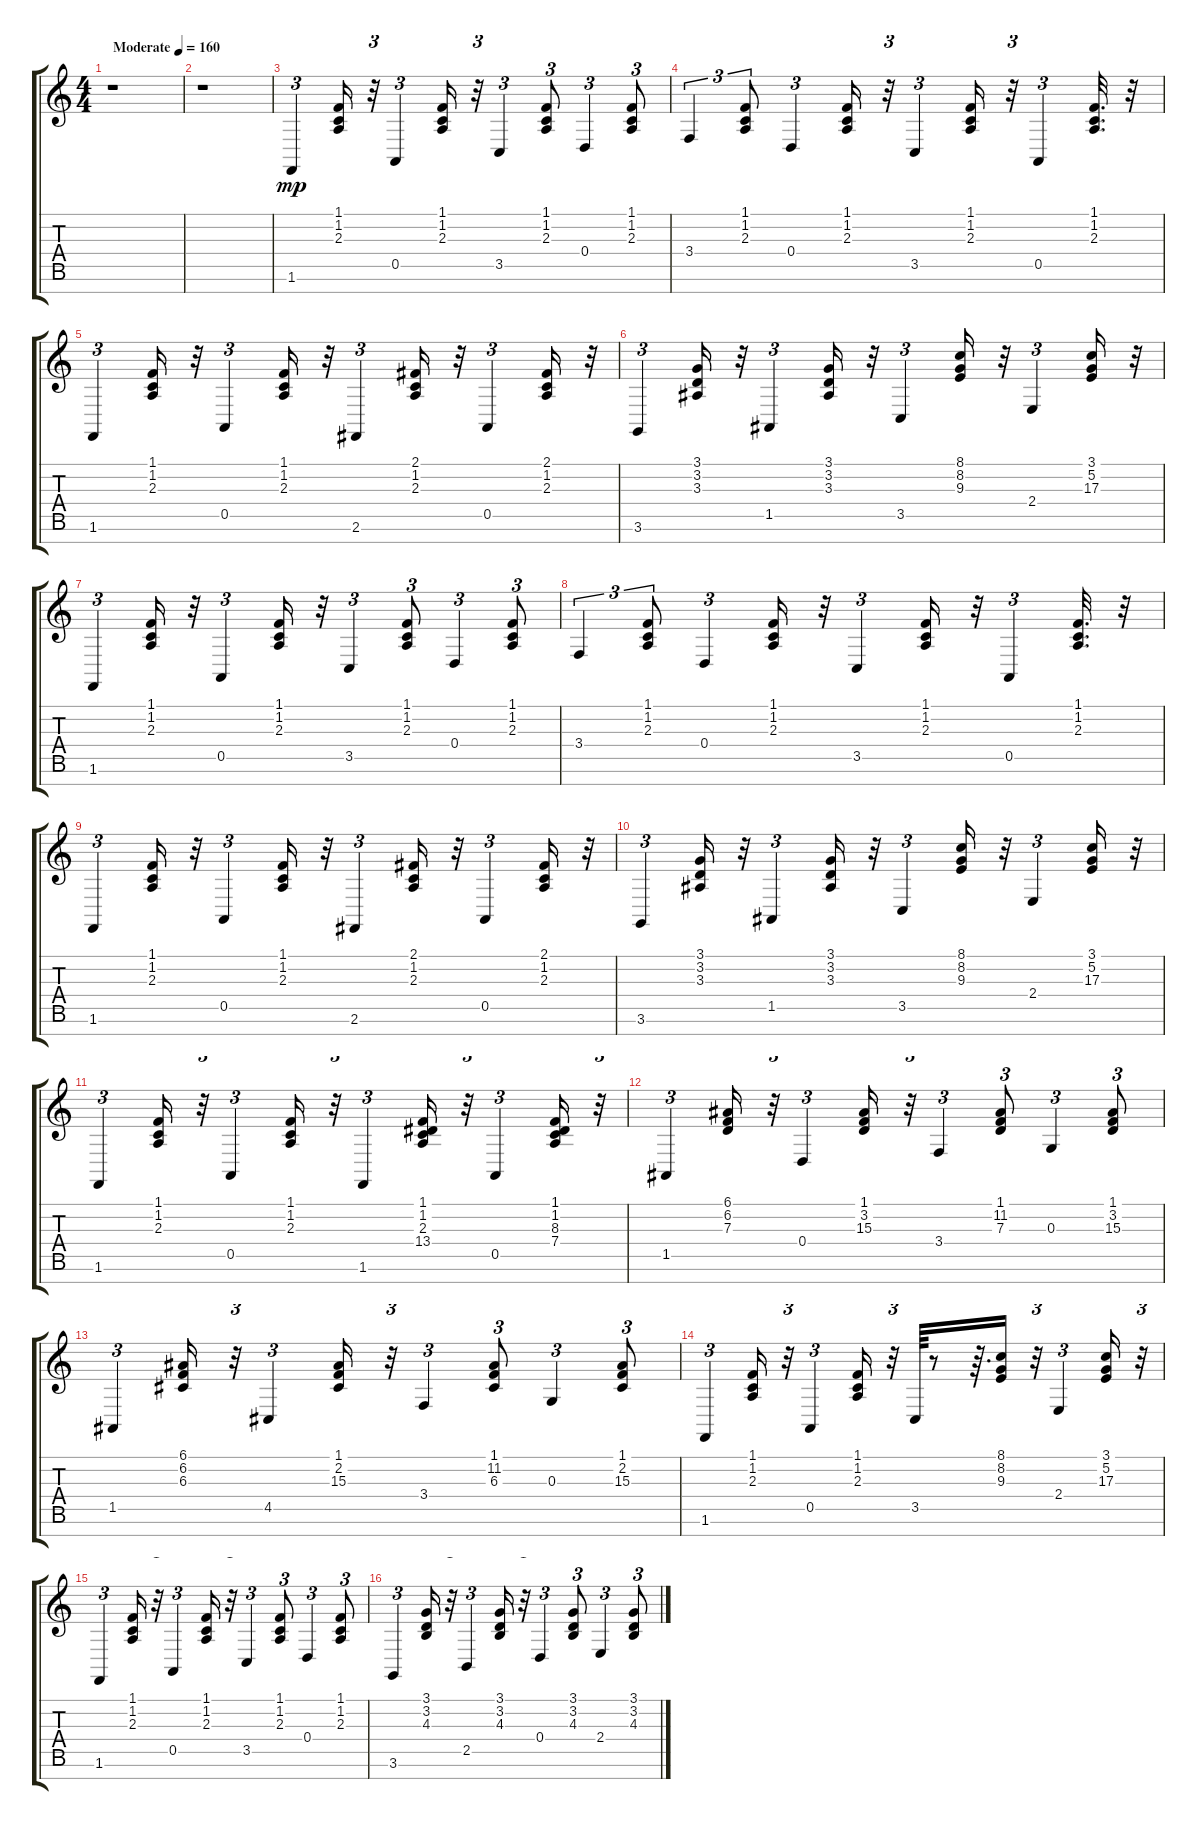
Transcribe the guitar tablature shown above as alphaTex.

\track "" {instrument electricgrandpiano}
\staff {score tabs}
\tuning (E4 B3 G3 D3 A2 E2 B1) {hide}
\ts (4 4)
\tempo (160 "Moderate")
\clef g2
\ks c
r.1{dy mp instrument electricgrandpiano} |
r.1 |
1.6.4{tu (3 2)} (1.1 1.2 2.3).16 r.32{tu (3 2)} 0.5.4{tu (3 2)} (1.1 1.2 2.3).16 r.32{tu (3 2)} 3.5.4{tu (3 2)} (1.1 1.2 2.3).8{tu (3 2)} 0.4.4{tu (3 2)} (1.1 1.2 2.3).8{tu (3 2)} |
3.4.4{tu (3 2)} (1.1 1.2 2.3).8{tu (3 2)} 0.4.4{tu (3 2)} (1.1 1.2 2.3).16 r.32{tu (3 2)} 3.5.4{tu (3 2)} (1.1 1.2 2.3).16 r.32{tu (3 2)} 0.5.4{tu (3 2)} (1.1 1.2 2.3).32{d} r.32 |
1.6.4{tu (3 2)} (1.1 1.2 2.3).16 r.32{tu (3 2)} 0.5.4{tu (3 2)} (1.1 1.2 2.3).16 r.32{tu (3 2)} 2.6.4{tu (3 2)} (2.1 1.2 2.3).16 r.32{tu (3 2)} 0.5.4{tu (3 2)} (2.1 1.2 2.3).16 r.32{tu (3 2)} |
3.6.4{tu (3 2)} (3.1 3.2 3.3).16 r.32{tu (3 2)} 1.5.4{tu (3 2)} (3.1 3.2 3.3).16 r.32{tu (3 2)} 3.5.4{tu (3 2)} (8.1 8.2 9.3).16 r.32{tu (3 2)} 2.4.4{tu (3 2)} (3.1 5.2 17.3).16 r.32{tu (3 2)} |
1.6.4{tu (3 2)} (1.1 1.2 2.3).16 r.32{tu (3 2)} 0.5.4{tu (3 2)} (1.1 1.2 2.3).16 r.32{tu (3 2)} 3.5.4{tu (3 2)} (1.1 1.2 2.3).8{tu (3 2)} 0.4.4{tu (3 2)} (1.1 1.2 2.3).8{tu (3 2)} |
3.4.4{tu (3 2)} (1.1 1.2 2.3).8{tu (3 2)} 0.4.4{tu (3 2)} (1.1 1.2 2.3).16 r.32{tu (3 2)} 3.5.4{tu (3 2)} (1.1 1.2 2.3).16 r.32{tu (3 2)} 0.5.4{tu (3 2)} (1.1 1.2 2.3).32{d} r.32 |
1.6.4{tu (3 2)} (1.1 1.2 2.3).16 r.32{tu (3 2)} 0.5.4{tu (3 2)} (1.1 1.2 2.3).16 r.32{tu (3 2)} 2.6.4{tu (3 2)} (2.1 1.2 2.3).16 r.32{tu (3 2)} 0.5.4{tu (3 2)} (2.1 1.2 2.3).16 r.32{tu (3 2)} |
3.6.4{tu (3 2)} (3.1 3.2 3.3).16 r.32{tu (3 2)} 1.5.4{tu (3 2)} (3.1 3.2 3.3).16 r.32{tu (3 2)} 3.5.4{tu (3 2)} (8.1 8.2 9.3).16 r.32{tu (3 2)} 2.4.4{tu (3 2)} (3.1 5.2 17.3).16 r.32{tu (3 2)} |
1.6.4{tu (3 2)} (1.1 1.2 2.3).16 r.32{tu (3 2)} 0.5.4{tu (3 2)} (1.1 1.2 2.3).16 r.32{tu (3 2)} 1.6.4{tu (3 2)} (1.1 1.2 2.3 13.4).16 r.32{tu (3 2)} 0.5.4{tu (3 2)} (1.1 1.2 8.3 7.4).16 r.32{tu (3 2)} |
1.5.4{tu (3 2)} (6.1 6.2 7.3).16 r.32{tu (3 2)} 0.4.4{tu (3 2)} (1.1 3.2 15.3).16 r.32{tu (3 2)} 3.4.4{tu (3 2)} (1.1 11.2 7.3).8{tu (3 2)} 0.3.4{tu (3 2)} (1.1 3.2 15.3).8{tu (3 2)} |
1.5.4{tu (3 2)} (6.1 6.2 6.3).16 r.32{tu (3 2)} 4.5.4{tu (3 2)} (1.1 2.2 15.3).16 r.32{tu (3 2)} 3.4.4{tu (3 2)} (1.1 11.2 6.3).8{tu (3 2)} 0.3.4{tu (3 2)} (1.1 2.2 15.3).8{tu (3 2)} |
1.6.4{tu (3 2)} (1.1 1.2 2.3).16 r.32{tu (3 2)} 0.5.4{tu (3 2)} (1.1 1.2 2.3).16 r.32{tu (3 2)} 3.5.64 r.8 r.64{d} (8.1 8.2 9.3).16 r.32{tu (3 2)} 2.4.4{tu (3 2)} (3.1 5.2 17.3).16 r.32{tu (3 2)} |
1.6.4{tu (3 2)} (1.1 1.2 2.3).16 r.32{tu (3 2)} 0.5.4{tu (3 2)} (1.1 1.2 2.3).16 r.32{tu (3 2)} 3.5.4{tu (3 2)} (1.1 1.2 2.3).8{tu (3 2)} 0.4.4{tu (3 2)} (1.1 1.2 2.3).8{tu (3 2)} |
3.6.4{tu (3 2)} (3.1 3.2 4.3).16 r.32{tu (3 2)} 2.5.4{tu (3 2)} (3.1 3.2 4.3).16 r.32{tu (3 2)} 0.4.4{tu (3 2)} (3.1 3.2 4.3).8{tu (3 2)} 2.4.4{tu (3 2)} (3.1 3.2 4.3).8{tu (3 2)}
